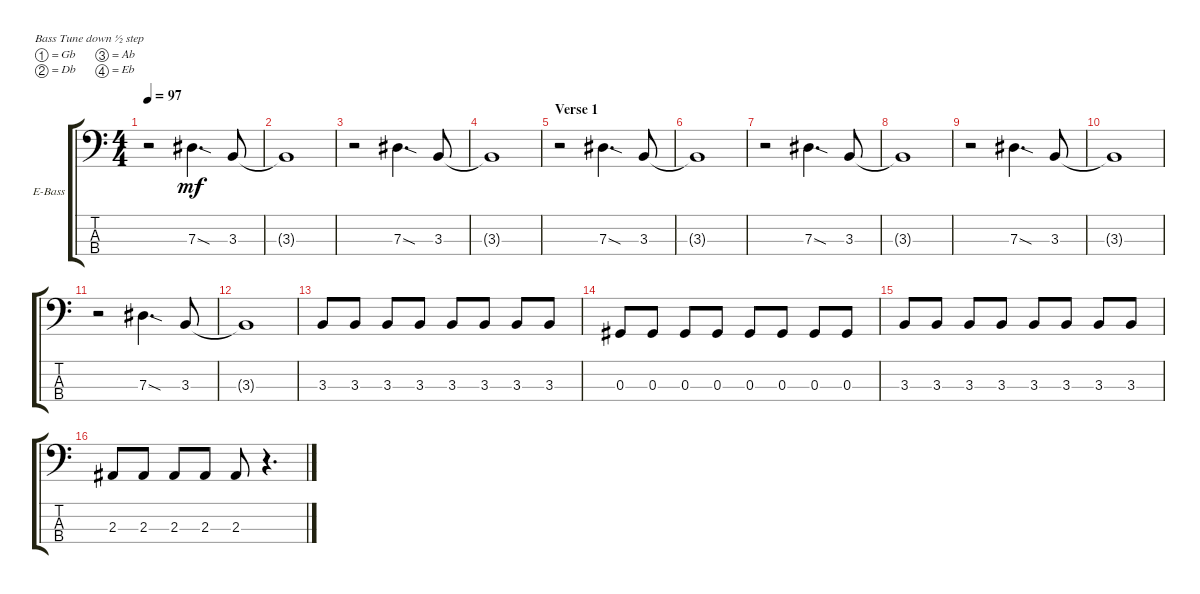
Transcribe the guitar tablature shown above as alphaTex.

\bracketExtendMode groupsimilarinstruments
\firstSystemTrackNameOrientation horizontal
\otherSystemsTrackNameOrientation horizontal
\track ("John Alderete" "E-Bass") {instrument electricbassfinger}
\staff {score tabs}
\tuning (Gb2 Db2 Ab1 Eb1)
\ts (4 4)
\tempo 97
\clef f4
\ks c
r.2{dy mf instrument electricbassfinger} 7.3{sod}.4{d} 3.3.8 |
3.3{t}.1 |
r.2 7.3{sod}.4{d} 3.3.8 |
3.3{t}.1 |
\section ("" "Verse 1")
r.2 7.3{sod}.4{d} 3.3.8 |
3.3{t}.1 |
r.2 7.3{sod}.4{d} 3.3.8 |
3.3{t}.1 |
r.2 7.3{sod}.4{d} 3.3.8 |
3.3{t}.1 |
r.2 7.3{sod}.4{d} 3.3.8 |
3.3{t}.1 |
3.3.8 3.3.8 3.3.8 3.3.8 3.3.8 3.3.8 3.3.8 3.3.8 |
0.3.8 0.3.8 0.3.8 0.3.8 0.3.8 0.3.8 0.3.8 0.3.8 |
3.3.8 3.3.8 3.3.8 3.3.8 3.3.8 3.3.8 3.3.8 3.3.8 |
2.3.8 2.3.8 2.3.8 2.3.8 2.3.8 r.4{d}
